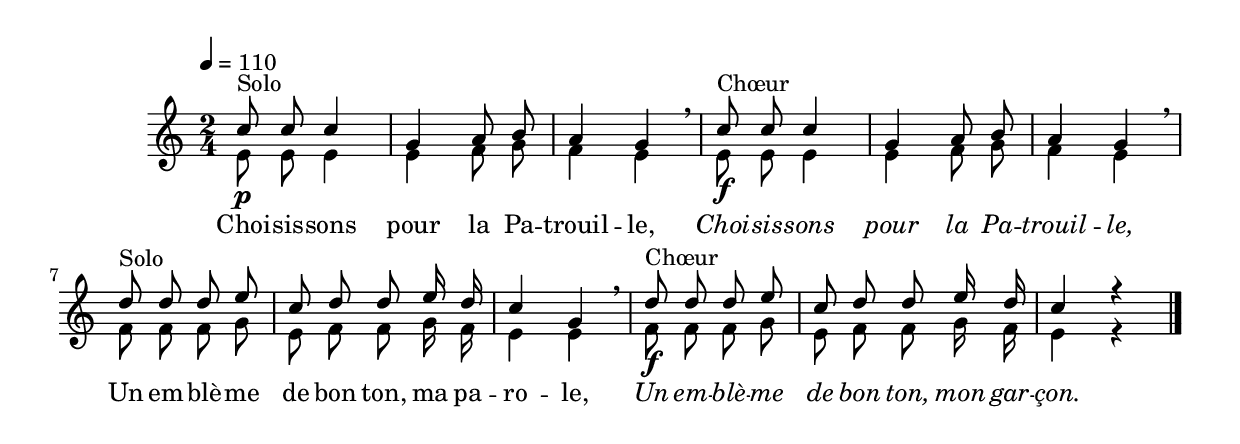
%Compilation:lilypond LeTotemDeLaPatrouille.ly
%Apercu:evince LeTotemDeLaPatrouille.pdf
%Esclaves:timidity -ia LeTotemDeLaPatrouille.midi
\version "2.12.1"
\include "italiano.ly"

\header {
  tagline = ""
  composer = ""
}                                        

MetriqueArmure = {
  \tempo 4=110
  \time 2/4
  \key do \major
}

italique = { \override Score . LyricText #'font-shape = #'italic }

roman = { \override Score . LyricText #'font-shape = #'roman }

MusiqueTheme = \relative do'' {
	do8\p^Solo do do4
	sol4 la8 si
	la4 sol\breathe
	do8\f^Chœur do do4
	sol4 la8 si
	la4 sol\breathe
	re'8^Solo re re mi
	do re re mi16 re
	do4 sol\breathe
	re'8\f^Chœur re re mi
	do re re mi16 re
	do4 r \bar "|."
}

VoixDeux = \relative do' {
	mi8 mi mi4
	mi4 fa8 sol
	fa4 mi
	mi8 mi mi4
	mi4 fa8 sol
	fa4 mi
	fa8 fa fa sol
	mi8 fa fa sol16 fa
	mi4 mi
	fa8 fa fa sol
	mi8 fa fa sol16 fa
	mi4 r \bar "|."
}

Paroles = \lyricmode {
	\roman Choi -- sis -- sons pour la Pa -- trouil -- le,
	\italique Choi -- sis -- sons pour la Pa -- trouil -- le,
	\roman Un em -- blè -- me de bon ton, ma pa -- ro -- le,
	\italique Un em -- blè -- me de bon ton, mon gar -- çon.
}

\score{
    \new Staff <<
      \set Staff.midiInstrument = "flute"
      \new Voice = "theme" {
	\autoBeamOff
	\MetriqueArmure
	\voiceOne
	\MusiqueTheme
      }
      \new Voice = "voix2" {
	\autoBeamOff
	\MetriqueArmure
	\voiceTwo
	\VoixDeux
      }
      \new Lyrics \lyricsto theme {
	\Paroles
      }                       
    >>
\layout{}
\midi{}
}
